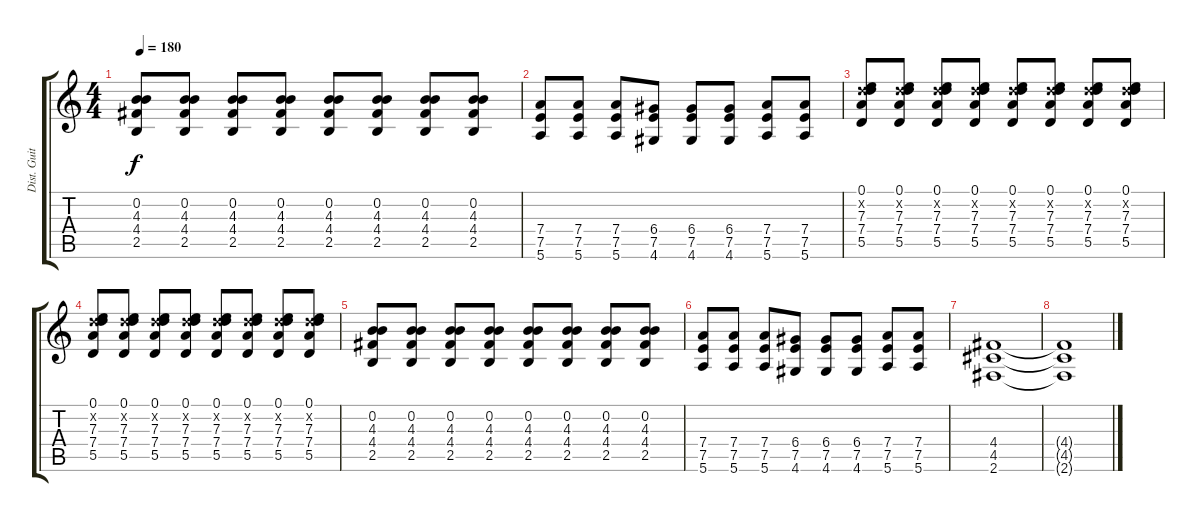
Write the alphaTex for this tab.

\track ("Dist. Guitar" "Dist. Guit") {instrument overdrivenguitar}
\staff {score tabs}
\tuning (E4 B3 G3 D3 A2 E2) {hide}
\ts (4 4)
\tempo 180
\clef g2
\ks c
(0.2 4.3 4.4 2.5).8{dy f} (0.2 4.3 4.4 2.5).8 (0.2 4.3 4.4 2.5).8 (0.2 4.3 4.4 2.5).8 (0.2 4.3 4.4 2.5).8 (0.2 4.3 4.4 2.5).8 (0.2 4.3 4.4 2.5).8 (0.2 4.3 4.4 2.5).8 |
(7.4 7.5 5.6).8 (7.4 7.5 5.6).8 (7.4 7.5 5.6).8 (6.4 7.5 4.6).8 (6.4 7.5 4.6).8 (6.4 7.5 4.6).8 (7.4 7.5 5.6).8 (7.4 7.5 5.6).8 |
(0.1 3.2{x} 7.3 7.4 5.5).8 (0.1 3.2{x} 7.3 7.4 5.5).8 (0.1 3.2{x} 7.3 7.4 5.5).8 (0.1 3.2{x} 7.3 7.4 5.5).8 (0.1 3.2{x} 7.3 7.4 5.5).8 (0.1 3.2{x} 7.3 7.4 5.5).8 (0.1 3.2{x} 7.3 7.4 5.5).8 (0.1 3.2{x} 7.3 7.4 5.5).8 |
(0.1 3.2{x} 7.3 7.4 5.5).8 (0.1 3.2{x} 7.3 7.4 5.5).8 (0.1 3.2{x} 7.3 7.4 5.5).8 (0.1 3.2{x} 7.3 7.4 5.5).8 (0.1 3.2{x} 7.3 7.4 5.5).8 (0.1 3.2{x} 7.3 7.4 5.5).8 (0.1 3.2{x} 7.3 7.4 5.5).8 (0.1 3.2{x} 7.3 7.4 5.5).8 |
(0.2 4.3 4.4 2.5).8 (0.2 4.3 4.4 2.5).8 (0.2 4.3 4.4 2.5).8 (0.2 4.3 4.4 2.5).8 (0.2 4.3 4.4 2.5).8 (0.2 4.3 4.4 2.5).8 (0.2 4.3 4.4 2.5).8 (0.2 4.3 4.4 2.5).8 |
(7.4 7.5 5.6).8 (7.4 7.5 5.6).8 (7.4 7.5 5.6).8 (6.4 7.5 4.6).8 (6.4 7.5 4.6).8 (6.4 7.5 4.6).8 (7.4 7.5 5.6).8 (7.4 7.5 5.6).8 |
(4.4 4.5 2.6).1 |
(4.4{t} 4.5{t} 2.6{t}).1
